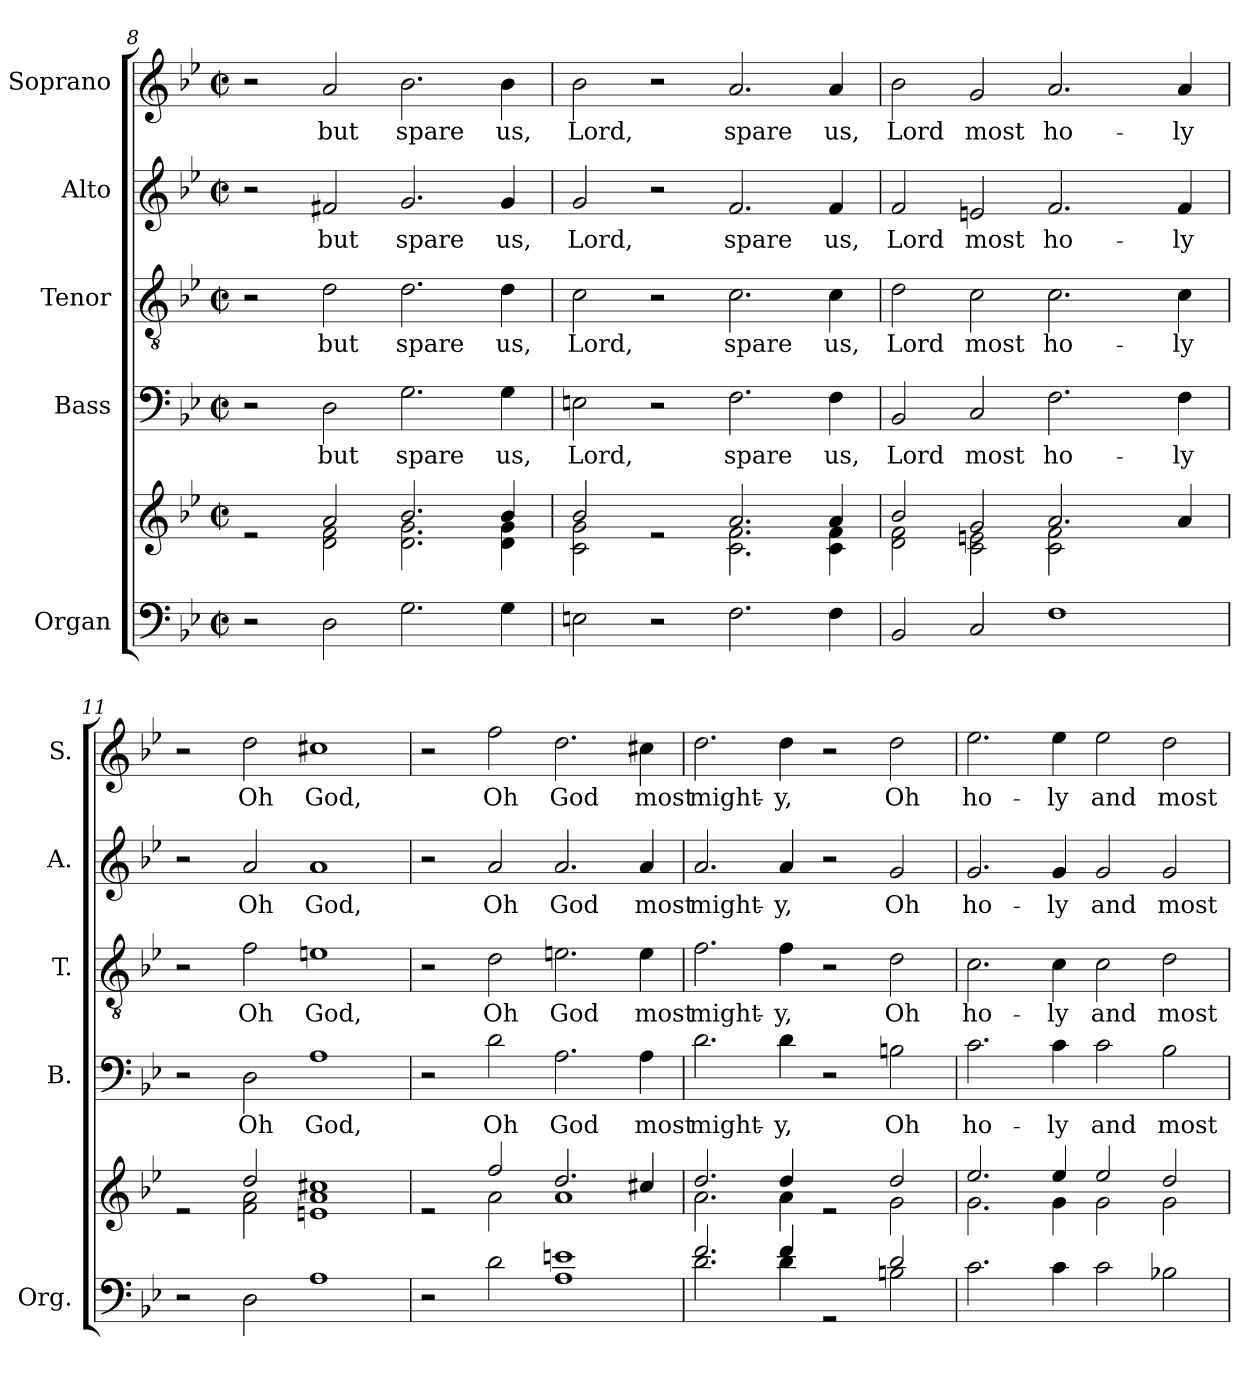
**kern	**kern	**kern	**text	**kern	**text	**kern	**text	**kern	**text
*part5	*part5	*part4	*part4	*part3	*part3	*part2	*part2	*part1	*part1
*staff6	*staff5	*staff4	*staff4	*staff3	*staff3	*staff2	*staff2	*staff1	*staff1
*I"Organ	*	*I"Bass	*	*I"Tenor	*	*I"Alto	*	*I"Soprano	*
*I'Org.	*	*I'B.	*	*I'T.	*	*I'A.	*	*I'S.	*
*clefF4	*clefG2	*clefF4	*	*clefGv2	*	*clefG2	*	*clefG2	*
*k[b-e-]	*k[b-e-]	*k[b-e-]	*	*k[b-e-]	*	*k[b-e-]	*	*k[b-e-]	*
*M8/4	*M8/4	*M8/4	*	*M8/4	*	*M8/4	*	*M8/4	*
*met(c|)	*met(c|)	*met(c|)	*	*met(c|)	*	*met(c|)	*	*met(c|)	*
=8	=8	=8	=8	=8	=8	=8	=8	=8	=8
*	*^	*	*	*	*	*	*	*	*
2r	2re	2ryy	2r	.	2r	.	2r	.	2r	.
2D\	2a/	2d\ 2f\	2D\	but	2d\	but	2f#X/	but	2a/	but
2.G\	2.b-/	2.d\ 2.g\	2.G\	spare	2.d\	spare	2.g/	spare	2.b-\	spare
4G\	4b-/	4d\ 4g\	4G\	us,	4d\	us,	4g/	us,	4b-\	us,
=9	=9	=9	=9	=9	=9	=9	=9	=9	=9	=9
2En\	2b-/	2c\ 2g\	2En\	Lord,	2c\	Lord,	2g/	Lord,	2b-\	Lord,
2r	2re	2ryy	2r	.	2r	.	2r	.	2r	.
2.F\	2.a/	2.c\ 2.f\	2.F\	spare	2.c\	spare	2.f/	spare	2.a/	spare
4F\	4a/	4c\ 4f\	4F\	us,	4c\	us,	4f/	us,	4a/	us,
!!LO:LB:g=z
=10	=10	=10	=10	=10	=10	=10	=10	=10	=10	=10
2BB-/	2b-/	2d\ 2f\	2BB-/	Lord	2d\	Lord	2f/	Lord	2b-\	Lord
2C/	2g/	2c\ 2en\	2C/	most	2c\	most	2en/	most	2g/	most
1F	2.a/	2c\ 2f\	2.F\	ho-	2.c\	ho-	2.f/	ho-	2.a/	ho-
.	.	2ryy	.	.	.	.	.	.	.	.
.	4a/	.	4F\	-ly	4c\	-ly	4f/	-ly	4a/	-ly
=11	=11	=11	=11	=11	=11	=11	=11	=11	=11	=11
2r	2re	2ryy	2r	.	2r	.	2r	.	2r	.
2D\	2dd/	2f\ 2a\	2D\	Oh	2f\	Oh	2a/	Oh	2dd\	Oh
1A	1cc#X	1en 1a	1A	God,	1en	God,	1a	God,	1cc#X	God,
=12	=12	=12	=12	=12	=12	=12	=12	=12	=12	=12
2r	2re	2ryy	2r	.	2r	.	2r	.	2r	.
2d\	2ff/	2a\	2d\	Oh	2d\	Oh	2a/	Oh	2ff\	Oh
1A 1en	2.dd/	1a	2.A\	God	2.en\	God	2.a/	God	2.dd\	God
.	4cc#X/	.	4A\	most	4e\	most	4a/	most	4cc#X\	most
=13	=13	=13	=13	=13	=13	=13	=13	=13	=13	=13
*^	*	*	*	*	*	*	*	*	*	*
2.f/	2.d\	2.dd/	2.a\	2.d\	might-	2.f\	might-	2.a/	might-	2.dd\	might-
4f/	4d\	4dd/	4a\	4d\	-y,	4f\	-y,	4a/	-y,	4dd\	-y,
2rGG	2ryy	2re	2ryy	2r	.	2r	.	2r	.	2r	.
2d/	2Bn\	2dd/	2g\	2Bn\	Oh	2d\	Oh	2g/	Oh	2dd\	Oh
*v	*v	*	*	*	*	*	*	*	*	*	*
!!LO:PB:g=z
=14	=14	=14	=14	=14	=14	=14	=14	=14	=14	=14
2.c\	2.ee-/	2.g\	2.c\	ho-	2.c\	ho-	2.g/	ho-	2.ee-\	ho-
4c\	4ee-/	4g\	4c\	-ly	4c\	-ly	4g/	-ly	4ee-\	-ly
2c\	2ee-/	2g\	2c\	and	2c\	and	2g/	and	2ee-\	and
2B-X\	2dd/	2g\	2B-i\	most	2d\	most	2g/	most	2dd\	most
*	*v	*v	*	*	*	*	*	*	*	*
=	=	=	=	=	=	=	=	=	=
*-	*-	*-	*-	*-	*-	*-	*-	*-	*-
